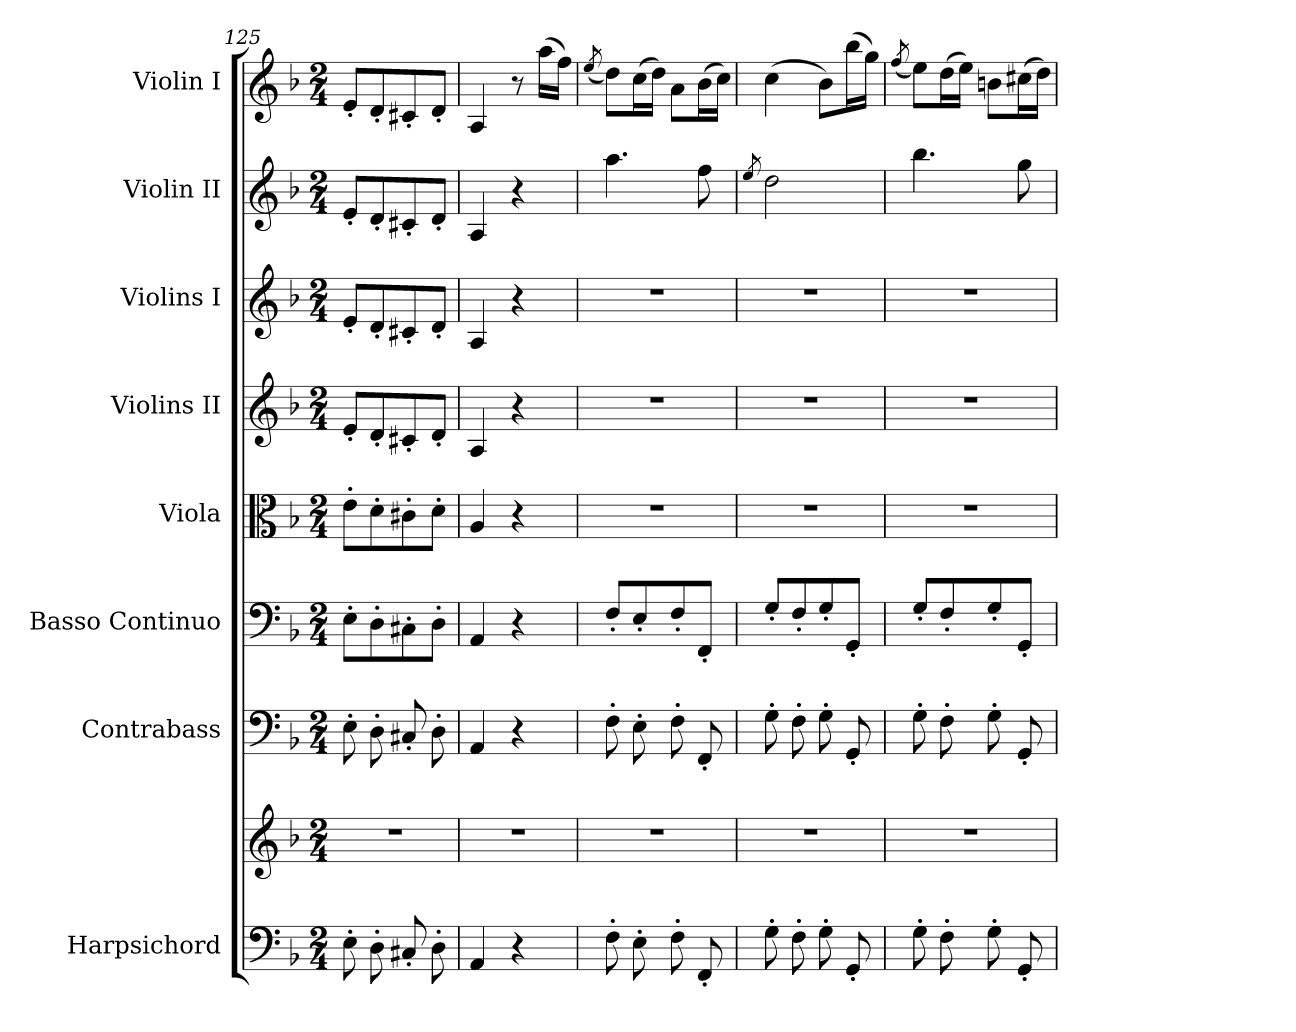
**kern	**kern	**kern	**kern	**kern	**kern	**kern	**kern	**kern
*part8	*part8	*part7	*part6	*part5	*part4	*part3	*part2	*part1
*staff9	*staff8	*staff7	*staff6	*staff5	*staff4	*staff3	*staff2	*staff1
*I"Harpsichord	*	*I"Contrabass	*I"Basso Continuo	*I"Viola	*I"Violins II	*I"Violins I	*I"Violin II	*I"Violin I
*I'Hch.	*	*I'Cb.	*I'B.C.	*I'Vla.	*I'Vlns. II	*I'Vlns. I	*I'Vln. II	*I'Vln. I
!!LO:PB:g=z
*clefF4	*clefG2	*clefF4	*clefF4	*clefC3	*clefG2	*clefG2	*clefG2	*clefG2
*	*	*ITrd7c12	*	*	*	*	*	*
*k[b-]	*k[b-]	*k[b-]	*k[b-]	*k[b-]	*k[b-]	*k[b-]	*k[b-]	*k[b-]
*M2/4	*M2/4	*M2/4	*M2/4	*M2/4	*M2/4	*M2/4	*M2/4	*M2/4
=125	=125	=125	=125	=125	=125	=125	=125	=125
8E'\	2r	8EE'\	8E'\L	8e'\L	8e'/L	8e'/L	8e'/L	8e'/L
8D'\	.	8DD'\	8D'\	8d'\	8d'/	8d'/	8d'/	8d'/
8C#X'/	.	8CC#X'/	8C#X'\	8c#X'\	8c#X'/	8c#X'/	8c#X'/	8c#X'/
8D'\	.	8DD'\	8D'\J	8d'\J	8d'/J	8d'/J	8d'/J	8d'/J
=126	=126	=126	=126	=126	=126	=126	=126	=126
4AA/	2r	4AAA/	4AA/	4A/	4A/	4A/	4A/	4A/
4r	.	4r	4r	4r	4r	4r	4r	8r
.	.	.	.	.	.	.	.	(>16aa\LL
.	.	.	.	.	.	.	.	16ff\JJ)
=127	=127	=127	=127	=127	=127	=127	=127	=127
.	.	.	.	.	.	.	.	(<8qee/
8F'\	2r	8FF'\	8F'/L	2r	2r	2r	4.aa\	8dd\L)
8E'\	.	8EE'\	8E'/	.	.	.	.	(>16cc\L
.	.	.	.	.	.	.	.	16dd\JJ)
8F'\	.	8FF'\	8F'/	.	.	.	.	8a\L
8FF'/	.	8FFF'/	8FF'/J	.	.	.	8ff\	(>16b-\L
.	.	.	.	.	.	.	.	16cc\JJ)
=128	=128	=128	=128	=128	=128	=128	=128	=128
.	.	.	.	.	.	.	8qee/	.
8G'\	2r	8GG'\	8G'/L	2r	2r	2r	2dd\	(>4cc\
8F'\	.	8FF'\	8F'/	.	.	.	.	.
8G'\	.	8GG'\	8G'/	.	.	.	.	8b-\L)
8GG'/	.	8GGG'/	8GG'/J	.	.	.	.	(>16bb-\L
.	.	.	.	.	.	.	.	16gg\JJ)
=129	=129	=129	=129	=129	=129	=129	=129	=129
.	.	.	.	.	.	.	.	(<8qff/
8G'\	2r	8GG'\	8G'/L	2r	2r	2r	4.bb-\	8ee\L)
8F'\	.	8FF'\	8F'/	.	.	.	.	(>16dd\L
.	.	.	.	.	.	.	.	16ee\JJ)
8G'\	.	8GG'\	8G'/	.	.	.	.	8bn\L
8GG'/	.	8GGG'/	8GG'/J	.	.	.	8gg\	(>16cc#X\L
.	.	.	.	.	.	.	.	16dd\JJ)
=	=	=	=	=	=	=	=	=
*-	*-	*-	*-	*-	*-	*-	*-	*-
